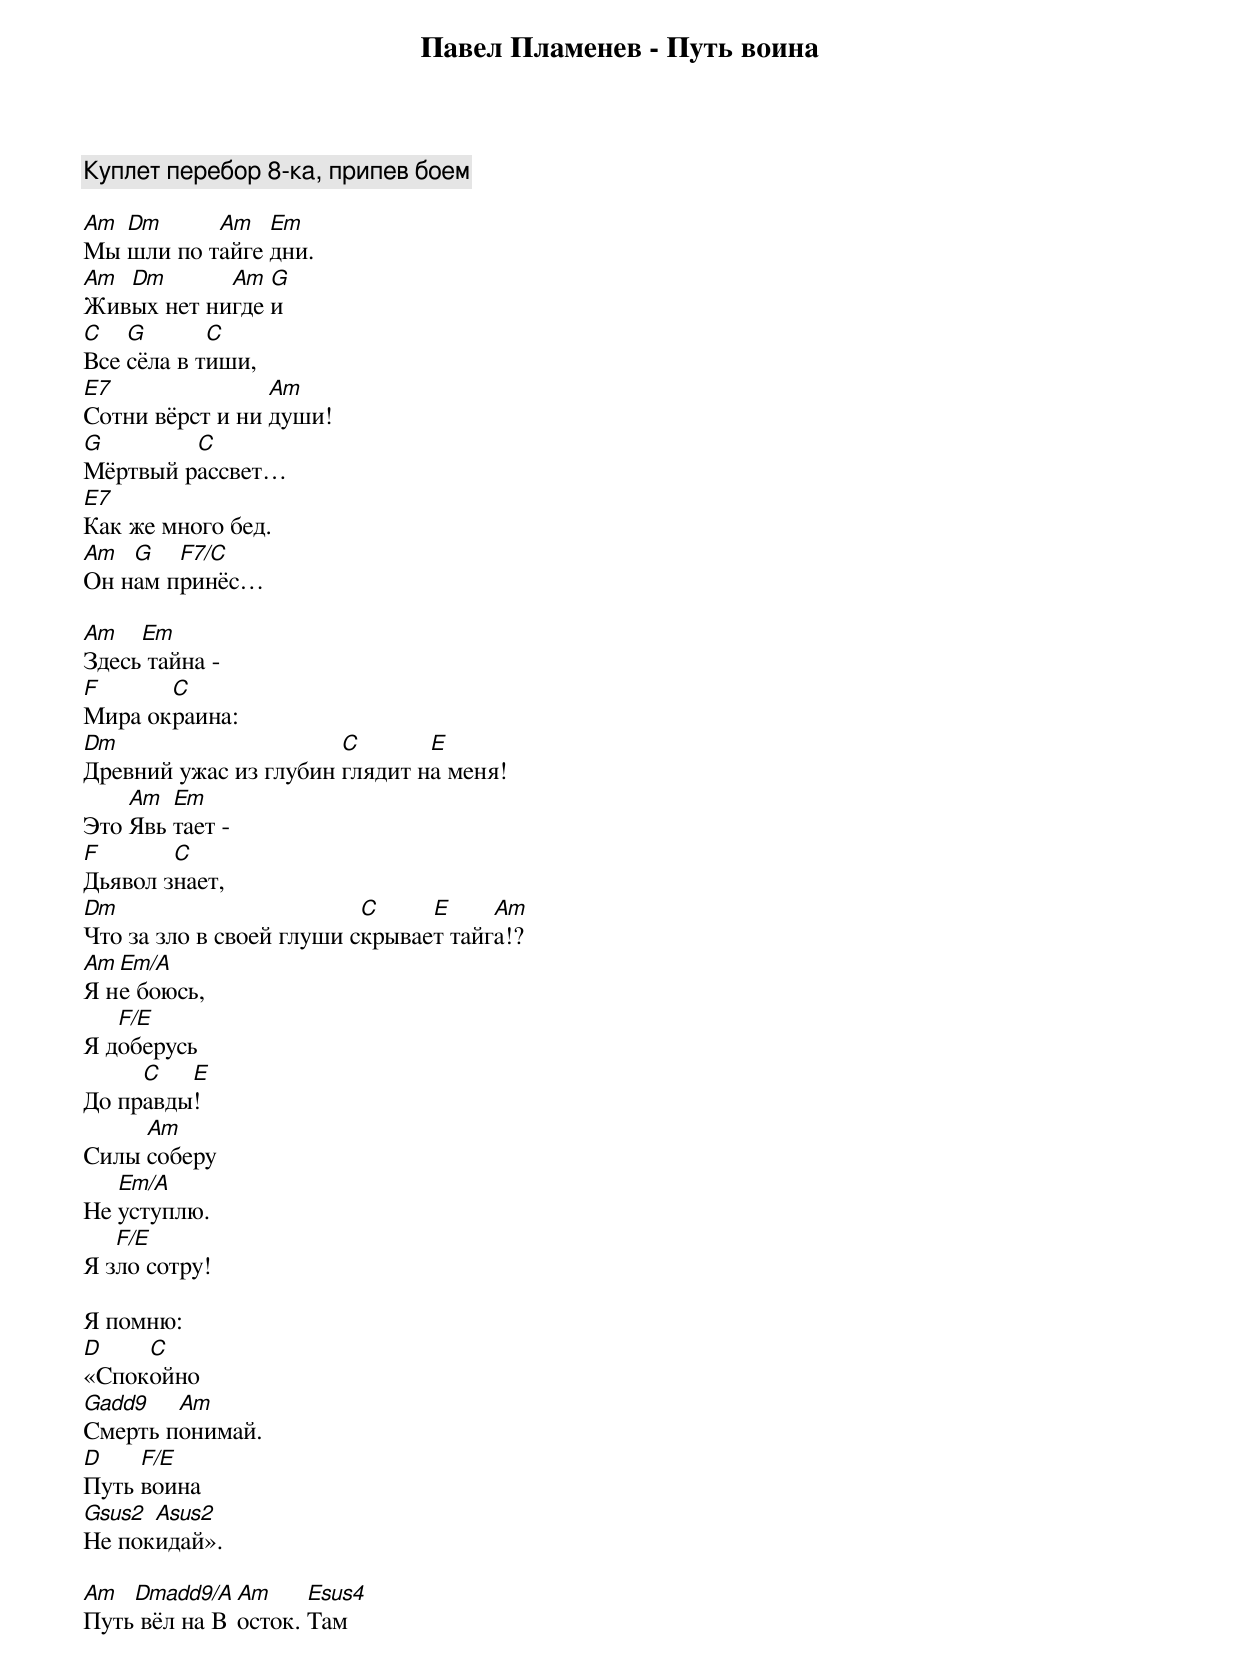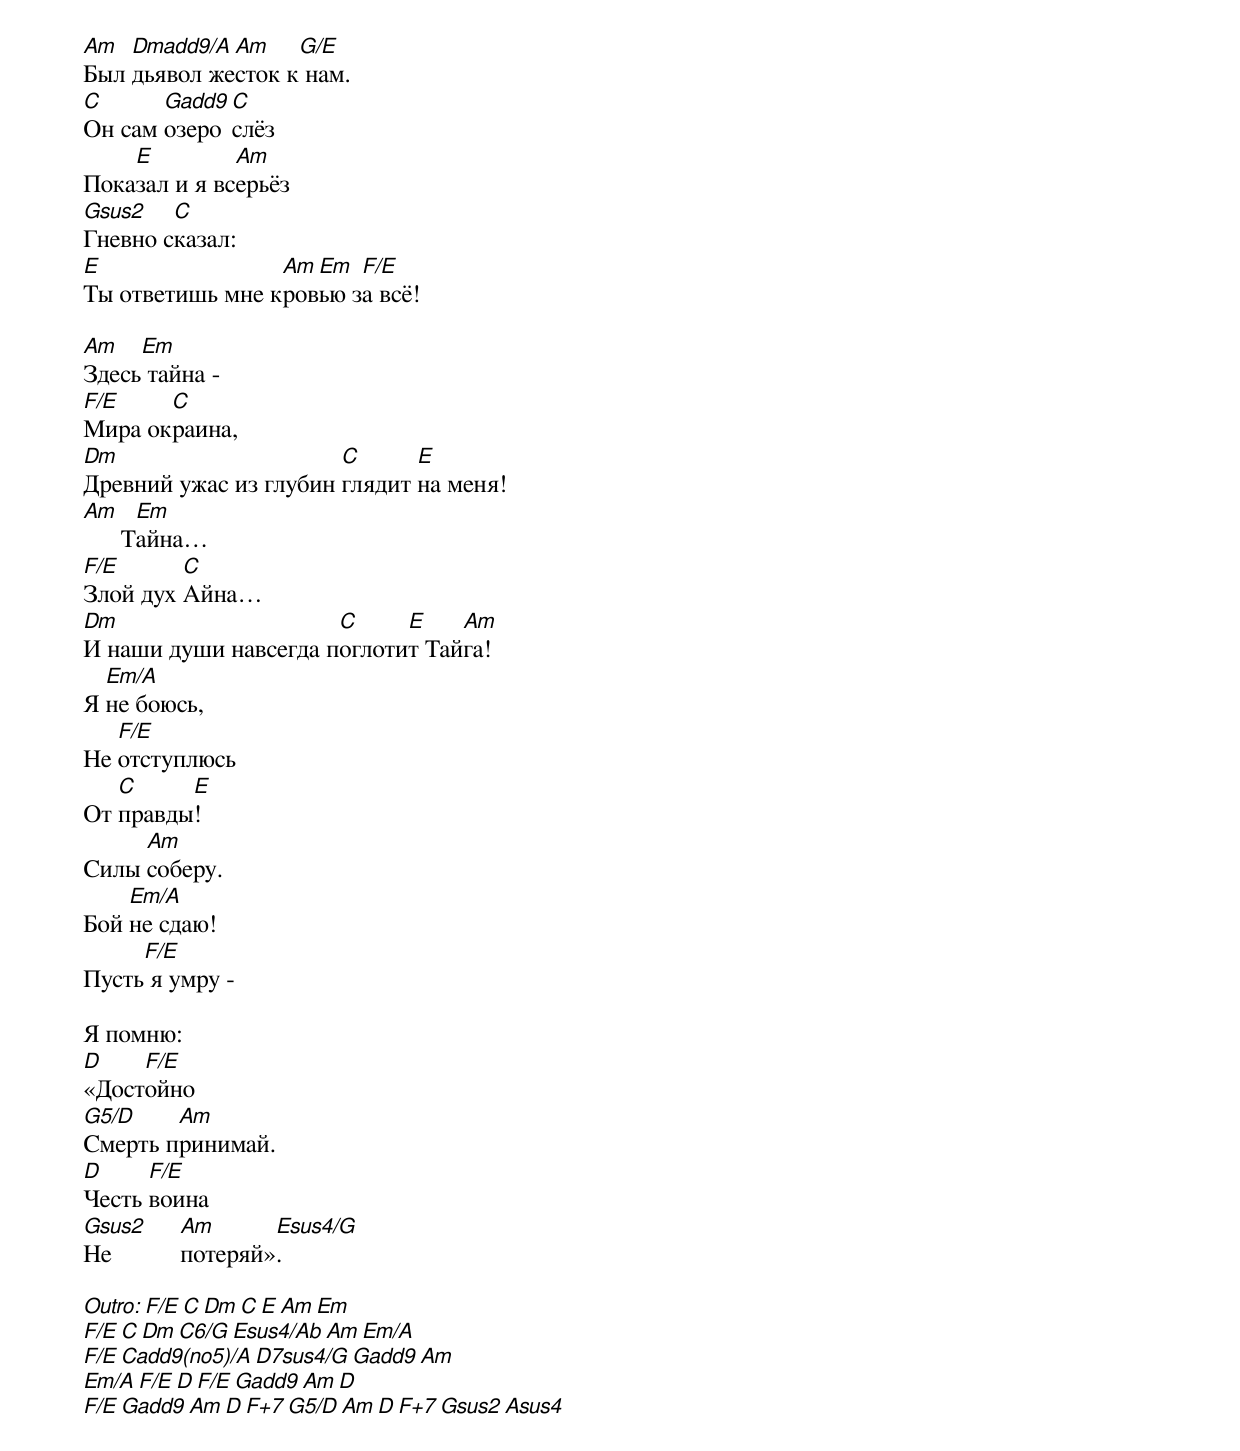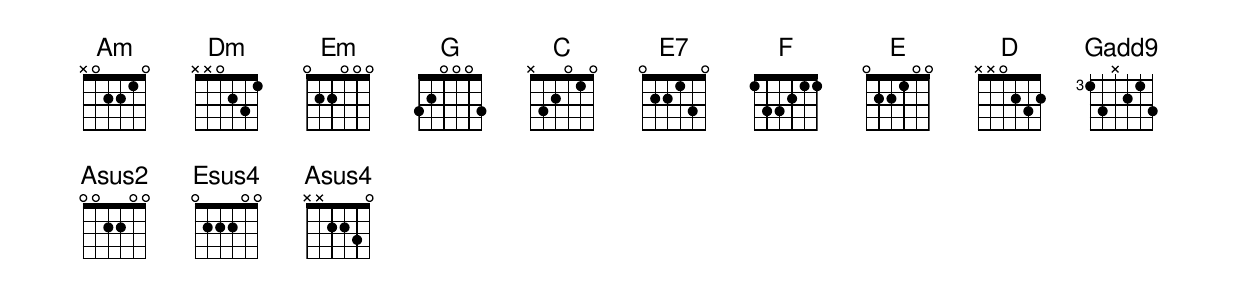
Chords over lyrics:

Павел Пламенев - Путь воина

Куплет перебор 8-ка, припев боем

Am Dm      Am   Em
Мы шли по тайге дни.
Am Dm       Am  G
Живых нет нигде и
C   G       C
Все сёла в тиши,
E7               Am
Сотни вёрст и ни души!
G        C
Мёртвый рассвет…
E7
Как же много бед.
Am  G   F7/C
Он нам принёс…

Am   Em
Здесь тайна -
F      C
Мира окраина:
Dm                     C       E
Древний ужас из глубин глядит на меня!
    Am  Em
Это Явь тает -
F       C
Дьявол знает,
Dm                        C     E     Am
Что за зло в своей глуши скрывает тайга!?
Am Em/A
Я не боюсь,
   F/E
Я доберусь
     C   E
До правды!
     Am
Силы соберу
   Em/A
Не уступлю.
   F/E
Я зло сотру!

Я помню:
D    C
«Спокойно
Gadd9   Am
Смерть понимай.
D    F/E
Путь воина
Gsus2 Asus2
Не покидай».

Am  Dmadd9/A Am     Esus4
Путь вёл на Восток. Там
Am  Dmadd9/A Am    G/E
Был дьявол жесток к нам.
C      Gadd9 C
Он сам озеро слёз
    E         Am
Показал и я всерьёз
Gsus2   C
Гневно сказал:
E                Am Em  F/E
Ты ответишь мне кровью за всё!

Am   Em
Здесь тайна -
F/E    C
Мира окраина,
Dm                     C      E
Древний ужас из глубин глядит на меня!
Am     Em
      Тайна…
F/E      C
Злой дух Айна…
Dm                    C     E    Am
И наши души навсегда поглотит Тайга!
  Em/A
Я не боюсь,
   F/E
Не отступлюсь
   C     E
От правды!
     Am
Силы соберу.
    Em/A
Бой не сдаю!
     F/E
Пусть я умру -

Я помню:
D    F/E
«Достойно
G5/D    Am
Смерть принимай.
D     F/E
Честь воина
Gsus2        Am      Esus4/G
Не           потеряй».

Outro: F/E C Dm C E Am Em
       F/E C Dm C6/G Esus4/Ab Am Em/A
       F/E Cadd9(no5)/A D7sus4/G Gadd9 Am
       Em/A F/E D F/E Gadd9 Am D
       F/E Gadd9 Am D F+7 G5/D Am D F+7 Gsus2 Asus4
